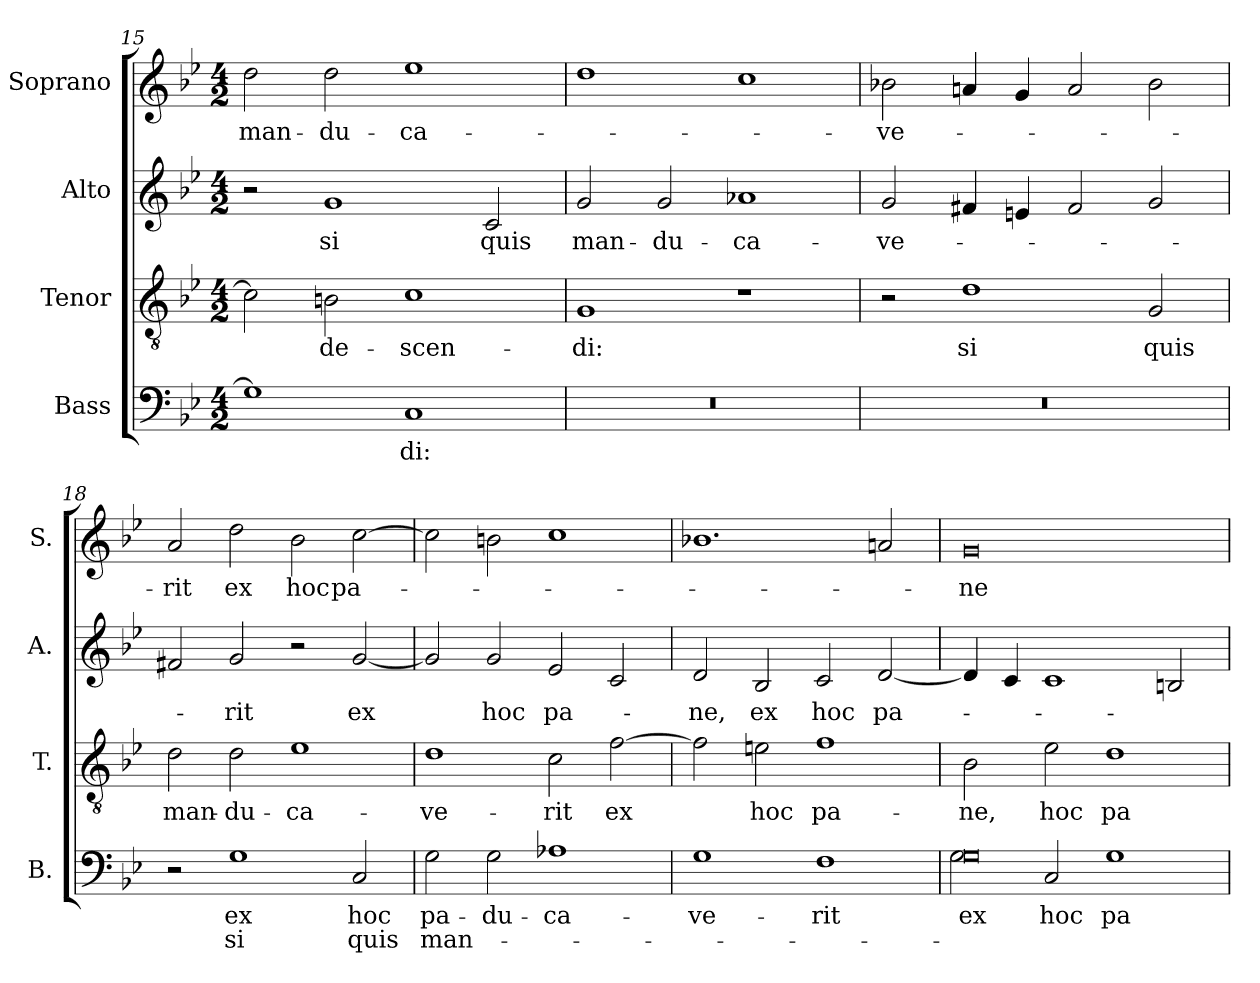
**kern	**text	**text	**kern	**text	**kern	**text	**kern	**text
*part4	*part4	*part4	*part3	*part3	*part2	*part2	*part1	*part1
*staff4	*staff4	*staff4	*staff3	*staff3	*staff2	*staff2	*staff1	*staff1
*I"Bass	*	*	*I"Tenor	*	*I"Alto	*	*I"Soprano	*
*I'B.	*	*	*I'T.	*	*I'A.	*	*I'S.	*
*clefF4	*	*	*clefGv2	*	*clefG2	*	*clefG2	*
*	*	*	*ITrd7c12	*	*	*	*	*
*k[b-e-]	*	*	*k[b-e-]	*	*k[b-e-]	*	*k[b-e-]	*
*B-:	*	*	*B-:	*	*B-:	*	*B-:	*
*M4/2	*	*	*M4/2	*	*M4/2	*	*M4/2	*
=15	=15	=15	=15	=15	=15	=15	=15	=15
!	!	!	!	!	!	!	!	!LO:LY:b:color=#000000
1Gi]	.	.	2Ci\]	.	2r	.	2ddi\	man-
!	!	!	!	!LO:LY:b:color=#000000	!	!	!	!
!	!	!	!	!	!	!LO:LY:b:color=#000000	!	!
!	!	!	!	!	!	!	!	!LO:LY:b:color=#000000
.	.	.	2BBni\	de-	1gi	si	2ddi\	-du-
!	!LO:LY:b:color=#000000	!	!	!	!	!	!	!
!	!	!	!	!LO:LY:b:color=#000000	!	!	!	!
!	!	!	!	!	!	!	!	!LO:LY:b:color=#000000
1Ci	-di:	.	1Ci	-scen-	.	.	1ee-i	-ca-
!	!	!	!	!	!	!LO:LY:b:color=#000000	!	!
.	.	.	.	.	2ci/	quis	.	.
=16	=16	=16	=16	=16	=16	=16	=16	=16
!LO:N:vis=1	!	!	!	!	!	!	!	!
!	!	!	!	!LO:LY:b:color=#000000	!	!	!	!
!	!	!	!	!	!	!LO:LY:b:color=#000000	!	!
0r	.	.	1GGi	-di:	2gi/	man-	1ddi	.
!	!	!	!	!	!	!LO:LY:b:color=#000000	!	!
.	.	.	.	.	2gi/	-du-	.	.
!	!	!	!	!	!	!LO:LY:b:color=#000000	!	!
.	.	.	1r	.	1a-Xi	-ca-	1cci	.
=17	=17	=17	=17	=17	=17	=17	=17	=17
!LO:N:vis=1	!	!	!	!	!	!	!	!
!	!	!	!	!	!	!LO:LY:b:color=#000000	!	!
!	!	!	!	!	!	!	!	!LO:LY:b:color=#000000
0r	.	.	2r	.	2gi/	-ve-	2b-Xi\	-ve-
!	!	!	!	!LO:LY:b:color=#000000	!	!	!	!
.	.	.	1Di	si	4f#Xi/	.	4ani/	.
.	.	.	.	.	4eni/	.	4gi/	.
.	.	.	.	.	2f#i/	.	2ai/	.
!	!	!	!	!LO:LY:b:color=#000000	!	!	!	!
.	.	.	2GGi/	quis	2gi/	.	2b-i\	.
=18	=18	=18	=18	=18	=18	=18	=18	=18
!	!	!	!	!LO:LY:b:color=#000000	!	!	!	!
!	!	!	!	!	!	!	!	!LO:LY:b:color=#000000
2r	.	.	2Di\	man-	2f#Xi/	.	2ai/	-rit
!	!LO:LY:b:color=#000000	!LO:LY:b:color=#000000	!	!	!	!	!	!
!	!	!	!	!LO:LY:b:color=#000000	!	!	!	!
!	!	!	!	!	!	!LO:LY:b:color=#000000	!	!
!	!	!	!	!	!	!	!	!LO:LY:b:color=#000000
1Gi	ex	si	2Di\	-du-	2gi/	-rit	2ddi\	ex
!	!	!	!	!LO:LY:b:color=#000000	!	!	!	!
!	!	!	!	!	!	!	!	!LO:LY:b:color=#000000
.	.	.	1E-i	-ca-	2r	.	2b-i\	hoc
!	!LO:LY:b:color=#000000	!LO:LY:b:color=#000000	!	!	!	!	!	!
!	!	!	!	!	!	!LO:LY:b:color=#000000	!	!
!	!	!	!	!	!	!	!	!LO:LY:b:color=#000000
2Ci/	hoc	quis	.	.	[2gi/	ex	[2cci\	pa-
!!LO:PB:g=z
=19	=19	=19	=19	=19	=19	=19	=19	=19
!	!LO:LY:b:color=#000000	!LO:LY:b:color=#000000	!	!	!	!	!	!
!	!	!	!	!LO:LY:b:color=#000000	!	!	!	!
2Gi\	pa-	man-	1Di	-ve-	2gi/]	.	2cci\]	.
!	!LO:LY:b:color=#000000	!	!	!	!	!	!	!
!	!	!	!	!	!	!LO:LY:b:color=#000000	!	!
2Gi\	-du-	.	.	.	2gi/	hoc	2bni\	.
!	!LO:LY:b:color=#000000	!	!	!	!	!	!	!
!	!	!	!	!LO:LY:b:color=#000000	!	!	!	!
!	!	!	!	!	!	!LO:LY:b:color=#000000	!	!
1A-Xi	-ca-	.	2Ci\	-rit	2e-i/	pa-	1cci	.
!	!	!	!	!LO:LY:b:color=#000000	!	!	!	!
.	.	.	[2Fi\	ex	2ci/	.	.	.
=20	=20	=20	=20	=20	=20	=20	=20	=20
!	!LO:LY:b:color=#000000	!	!	!	!	!	!	!
!	!	!	!	!	!	!LO:LY:b:color=#000000	!	!
1Gi	-ve-	.	2Fi\]	.	2di/	-ne,	1.b-Xi	.
!	!	!	!	!LO:LY:b:color=#000000	!	!	!	!
!	!	!	!	!	!	!LO:LY:b:color=#000000	!	!
.	.	.	2Eni\	hoc	2B-i/	ex	.	.
!	!LO:LY:b:color=#000000	!	!	!	!	!	!	!
!	!	!	!	!LO:LY:b:color=#000000	!	!	!	!
!	!	!	!	!	!	!LO:LY:b:color=#000000	!	!
1Fi	-rit	.	1Fi	pa-	2ci/	hoc	.	.
!	!	!	!	!	!	!LO:LY:b:color=#000000	!	!
.	.	.	.	.	[2di/	pa-	2ani/	.
=21	=21	=21	=21	=21	=21	=21	=21	=21
*^	*	*	*	*	*	*	*	*
!	!	!LO:LY:b:color=#000000	!	!	!	!	!	!	!
!	!	!	!	!	!LO:LY:b:color=#000000	!	!	!	!
!	!	!	!	!	!	!	!	!	!LO:LY:b:color=#000000
0Gi	2Gi\	ex	.	2BB-i\	-ne,	4di/]	.	0gi	-ne
.	.	.	.	.	.	4ci/	.	.	.
!	!	!LO:LY:b:color=#000000	!	!	!	!	!	!	!
!	!	!	!	!	!LO:LY:b:color=#000000	!	!	!	!
.	2Ci/	hoc	.	2E-i\	hoc	1ci	.	.	.
!	!	!LO:LY:b:color=#000000	!	!	!	!	!	!	!
!	!	!	!	!	!LO:LY:b:color=#000000	!	!	!	!
.	1Gi	pa-	.	1Di	pa-	.	.	.	.
.	.	.	.	.	.	2Bni/	.	.	.
*v	*v	*	*	*	*	*	*	*	*
=	=	=	=	=	=	=	=	=
*-	*-	*-	*-	*-	*-	*-	*-	*-
